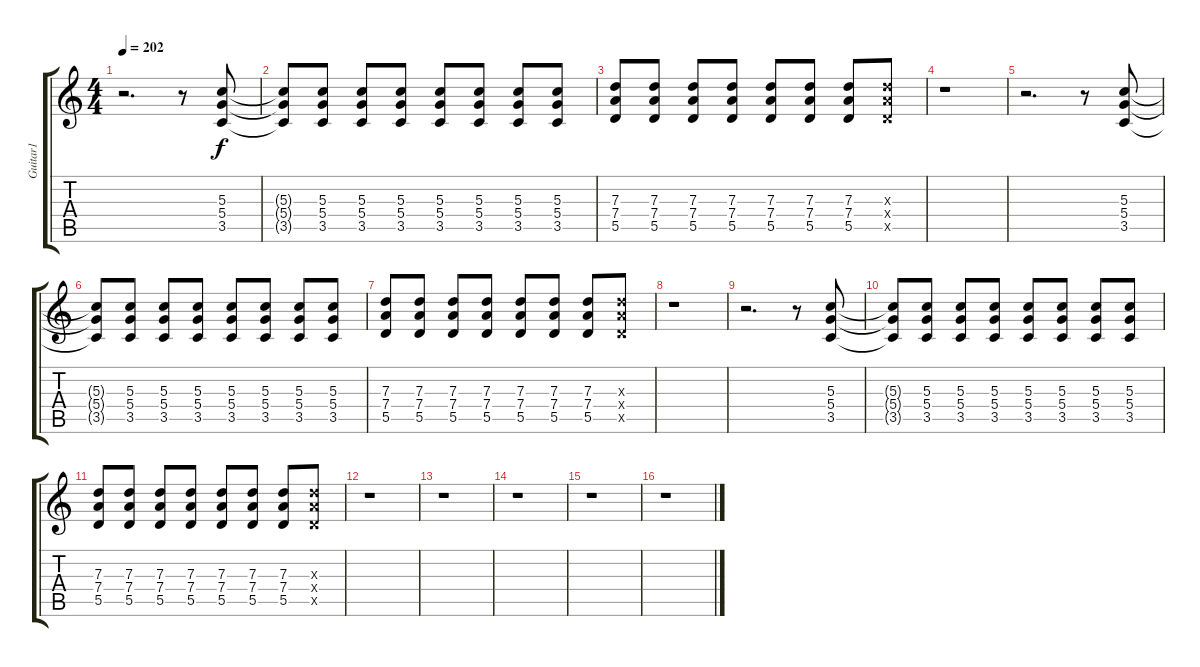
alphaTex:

\track ("Guitar1" "Guitar1") {instrument distortionguitar}
\staff {score tabs}
\tuning (E4 B3 G3 D3 A2 E2) {hide}
\ts (4 4)
\tempo 202
\clef g2
\ks c
r.2{d dy f} r.8 (5.3 5.4 3.5).8 |
(5.3{t} 5.4{t} 3.5{t}).8 (5.3 5.4 3.5).8 (5.3 5.4 3.5).8 (5.3 5.4 3.5).8 (5.3 5.4 3.5).8 (5.3 5.4 3.5).8 (5.3 5.4 3.5).8 (5.3 5.4 3.5).8 |
(7.3 7.4 5.5).8 (7.3 7.4 5.5).8 (7.3 7.4 5.5).8 (7.3 7.4 5.5).8 (7.3 7.4 5.5).8 (7.3 7.4 5.5).8 (7.3 7.4 5.5).8 (7.3{x} 7.4{x} 5.5{x}).8 |
r.1 |
r.2{d} r.8 (5.3 5.4 3.5).8 |
(5.3{t} 5.4{t} 3.5{t}).8 (5.3 5.4 3.5).8 (5.3 5.4 3.5).8 (5.3 5.4 3.5).8 (5.3 5.4 3.5).8 (5.3 5.4 3.5).8 (5.3 5.4 3.5).8 (5.3 5.4 3.5).8 |
(7.3 7.4 5.5).8 (7.3 7.4 5.5).8 (7.3 7.4 5.5).8 (7.3 7.4 5.5).8 (7.3 7.4 5.5).8 (7.3 7.4 5.5).8 (7.3 7.4 5.5).8 (7.3{x} 7.4{x} 5.5{x}).8 |
r.1 |
r.2{d} r.8 (5.3 5.4 3.5).8 |
(5.3{t} 5.4{t} 3.5{t}).8 (5.3 5.4 3.5).8 (5.3 5.4 3.5).8 (5.3 5.4 3.5).8 (5.3 5.4 3.5).8 (5.3 5.4 3.5).8 (5.3 5.4 3.5).8 (5.3 5.4 3.5).8 |
(7.3 7.4 5.5).8 (7.3 7.4 5.5).8 (7.3 7.4 5.5).8 (7.3 7.4 5.5).8 (7.3 7.4 5.5).8 (7.3 7.4 5.5).8 (7.3 7.4 5.5).8 (7.3{x} 7.4{x} 5.5{x}).8 |
r.1 |
r.1 |
r.1 |
r.1 |
r.1
